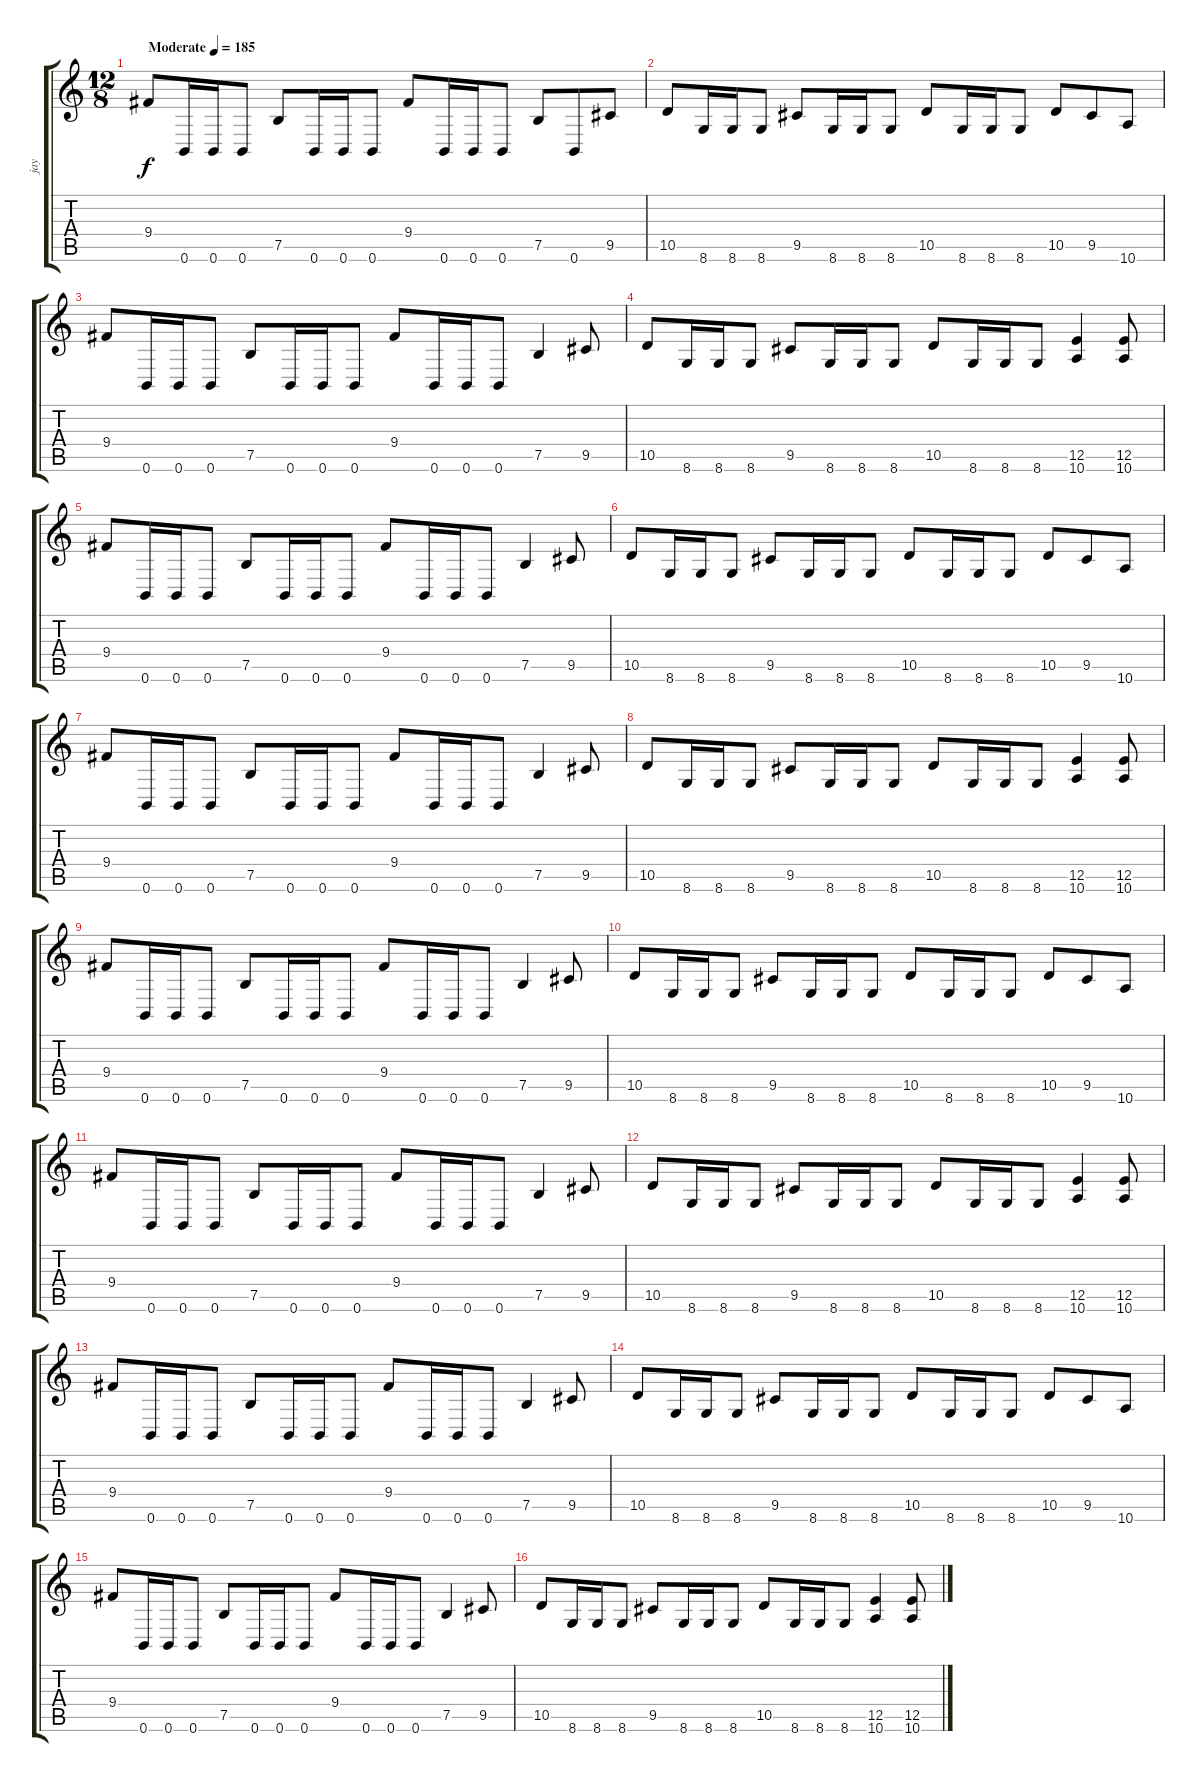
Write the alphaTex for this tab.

\track ("jay" "jay") {instrument overdrivenguitar}
\staff {score tabs}
\tuning (B3 Gb3 D3 A2 E2 B1) {hide}
\ts (12 8)
\tempo (185 "Moderate")
\tempo 195
\tempo (185 "Moderate")
\clef g2
\ks c
9.4.8{dy f instrument overdrivenguitar} 0.6.16 0.6.16 0.6.8 7.5.8 0.6.16 0.6.16 0.6.8 9.4.8 0.6.16 0.6.16 0.6.8 7.5.8 0.6.8 9.5.8 |
10.5.8 8.6.16 8.6.16 8.6.8 9.5.8 8.6.16 8.6.16 8.6.8 10.5.8 8.6.16 8.6.16 8.6.8 10.5.8 9.5.8 10.6.8 |
9.4.8 0.6.16 0.6.16 0.6.8 7.5.8 0.6.16 0.6.16 0.6.8 9.4.8 0.6.16 0.6.16 0.6.8 7.5.4 9.5.8 |
10.5.8 8.6.16 8.6.16 8.6.8 9.5.8 8.6.16 8.6.16 8.6.8 10.5.8 8.6.16 8.6.16 8.6.8 (12.5 10.6).4 (12.5 10.6).8 |
9.4.8 0.6.16 0.6.16 0.6.8 7.5.8 0.6.16 0.6.16 0.6.8 9.4.8 0.6.16 0.6.16 0.6.8 7.5.4 9.5.8 |
10.5.8 8.6.16 8.6.16 8.6.8 9.5.8 8.6.16 8.6.16 8.6.8 10.5.8 8.6.16 8.6.16 8.6.8 10.5.8 9.5.8 10.6.8 |
9.4.8 0.6.16 0.6.16 0.6.8 7.5.8 0.6.16 0.6.16 0.6.8 9.4.8 0.6.16 0.6.16 0.6.8 7.5.4 9.5.8 |
10.5.8 8.6.16 8.6.16 8.6.8 9.5.8 8.6.16 8.6.16 8.6.8 10.5.8 8.6.16 8.6.16 8.6.8 (12.5 10.6).4 (12.5 10.6).8 |
9.4.8 0.6.16 0.6.16 0.6.8 7.5.8 0.6.16 0.6.16 0.6.8 9.4.8 0.6.16 0.6.16 0.6.8 7.5.4 9.5.8 |
10.5.8 8.6.16 8.6.16 8.6.8 9.5.8 8.6.16 8.6.16 8.6.8 10.5.8 8.6.16 8.6.16 8.6.8 10.5.8 9.5.8 10.6.8 |
9.4.8 0.6.16 0.6.16 0.6.8 7.5.8 0.6.16 0.6.16 0.6.8 9.4.8 0.6.16 0.6.16 0.6.8 7.5.4 9.5.8 |
10.5.8 8.6.16 8.6.16 8.6.8 9.5.8 8.6.16 8.6.16 8.6.8 10.5.8 8.6.16 8.6.16 8.6.8 (12.5 10.6).4 (12.5 10.6).8 |
9.4.8 0.6.16 0.6.16 0.6.8 7.5.8 0.6.16 0.6.16 0.6.8 9.4.8 0.6.16 0.6.16 0.6.8 7.5.4 9.5.8 |
10.5.8 8.6.16 8.6.16 8.6.8 9.5.8 8.6.16 8.6.16 8.6.8 10.5.8 8.6.16 8.6.16 8.6.8 10.5.8 9.5.8 10.6.8 |
9.4.8 0.6.16 0.6.16 0.6.8 7.5.8 0.6.16 0.6.16 0.6.8 9.4.8 0.6.16 0.6.16 0.6.8 7.5.4 9.5.8 |
10.5.8 8.6.16 8.6.16 8.6.8 9.5.8 8.6.16 8.6.16 8.6.8 10.5.8 8.6.16 8.6.16 8.6.8 (12.5 10.6).4 (12.5 10.6).8
